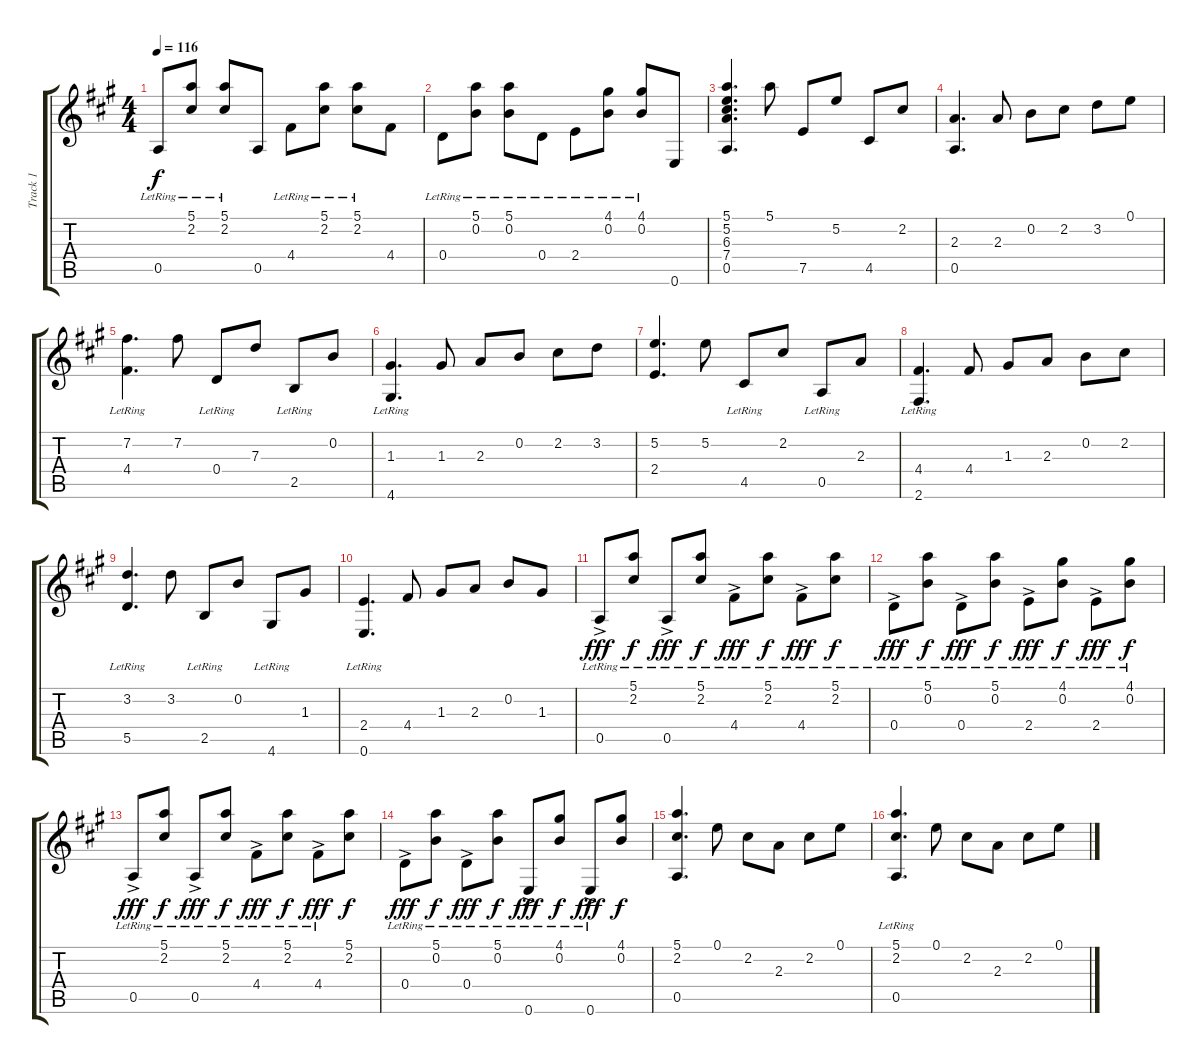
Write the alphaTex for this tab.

\track ("Track 1" "Track 1") {instrument acousticguitarnylon}
\staff {score tabs}
\tuning (E4 B3 G3 D3 A2 E2) {hide}
\ts (4 4)
\tempo 116
\clef g2
\ks a
0.5{lr}.8{dy f} (5.1{lr} 2.2{lr}).8 (5.1{lr} 2.2{lr}).8 0.5.8 4.4{lr}.8 (5.1{lr} 2.2{lr}).8 (5.1{lr} 2.2{lr}).8 4.4.8 |
0.4{lr}.8 (5.1{lr} 0.2{lr}).8 (5.1{lr} 0.2{lr}).8 0.4{lr}.8 2.4{lr}.8 (4.1{lr} 0.2{lr}).8 (4.1{lr} 0.2{lr}).8 0.6.8 |
(5.1 5.2 6.3 7.4 0.5).4{d} 5.1.8 7.5.8 5.2.8 4.5.8 2.2.8 |
(2.3 0.5).4{d} 2.3.8 0.2.8 2.2.8 3.2.8 0.1.8 |
(7.2 4.4{lr}).4{d} 7.2.8 0.4{lr}.8 7.3.8 2.5{lr}.8 0.2.8 |
(1.3{lr} 4.6{lr}).4{d} 1.3.8 2.3.8 0.2.8 2.2.8 3.2.8 |
(5.2 2.4).4{d} 5.2.8 4.5{lr}.8 2.2.8 0.5{lr}.8 2.3.8 |
(4.4{lr} 2.6).4{d} 4.4.8 1.3.8 2.3.8 0.2.8 2.2.8 |
(3.2 5.5{lr}).4{d} 3.2.8 2.5{lr}.8 0.2.8 4.6{lr}.8 1.3.8 |
(2.4{lr} 0.6{lr}).4{d} 4.4.8 1.3.8 2.3.8 0.2.8 1.3.8 |
0.5{ac lr}.8{dy fff} (5.1{lr} 2.2{lr}).8{dy f} 0.5{ac lr}.8{dy fff} (5.1{lr} 2.2{lr}).8{dy f} 4.4{ac lr}.8{dy fff} (5.1{lr} 2.2{lr}).8{dy f} 4.4{ac lr}.8{dy fff} (5.1{lr} 2.2{lr}).8{dy f} |
0.4{ac lr}.8{dy fff} (5.1{lr} 0.2{lr}).8{dy f} 0.4{ac lr}.8{dy fff} (5.1{lr} 0.2{lr}).8{dy f} 2.4{ac lr}.8{dy fff} (4.1{lr} 0.2{lr}).8{dy f} 2.4{ac lr}.8{dy fff} (4.1{lr} 0.2{lr}).8{dy f} |
0.5{ac lr}.8{dy fff} (5.1{lr} 2.2{lr}).8{dy f} 0.5{ac lr}.8{dy fff} (5.1{lr} 2.2{lr}).8{dy f} 4.4{ac lr}.8{dy fff} (5.1{lr} 2.2{lr}).8{dy f} 4.4{ac lr}.8{dy fff} (5.1 2.2).8{dy f} |
0.4{ac lr}.8{dy fff} (5.1{lr} 0.2{lr}).8{dy f} 0.4{ac lr}.8{dy fff} (5.1{lr} 0.2{lr}).8{dy f} 0.6{ac lr}.8{dy fff} (4.1{lr} 0.2{lr}).8{dy f} 0.6{ac lr}.8{dy fff} (4.1 0.2).8{dy f} |
(5.1 2.2 0.5).4{d} 0.1.8 2.2.8 2.3.8 2.2.8 0.1.8 |
(5.1 2.2 0.5{lr}).4{d} 0.1.8 2.2.8 2.3.8 2.2.8 0.1.8
